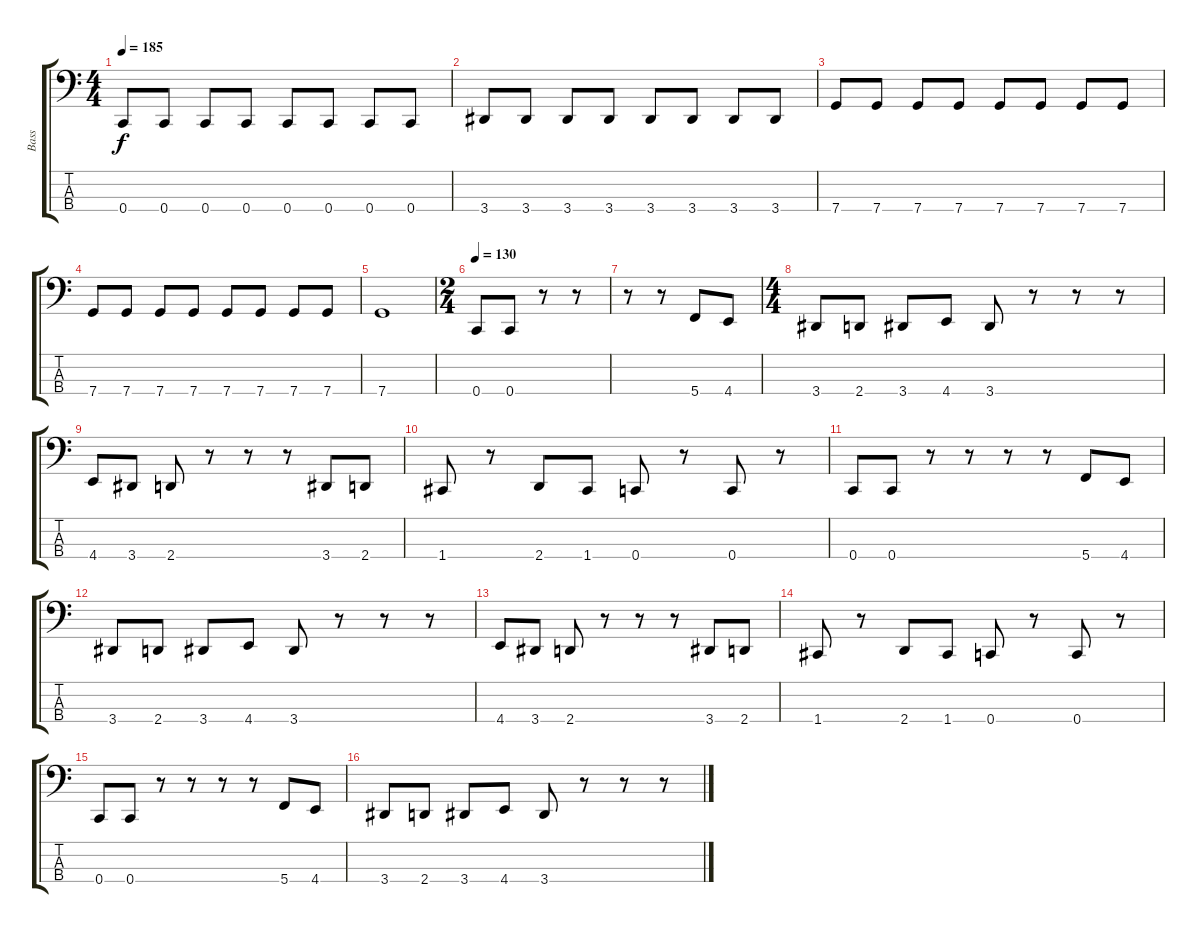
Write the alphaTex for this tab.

\track ("Bass" "Bass") {instrument electricbassfinger}
\staff {score tabs}
\tuning (F2 C2 G1 C1) {hide}
\ts (4 4)
\tempo 185
\clef f4
\ks c
0.4.8{dy f} 0.4.8 0.4.8 0.4.8 0.4.8 0.4.8 0.4.8 0.4.8 |
3.4.8 3.4.8 3.4.8 3.4.8 3.4.8 3.4.8 3.4.8 3.4.8 |
7.4.8 7.4.8 7.4.8 7.4.8 7.4.8 7.4.8 7.4.8 7.4.8 |
7.4.8 7.4.8 7.4.8 7.4.8 7.4.8 7.4.8 7.4.8 7.4.8 |
7.4.1 |
\ts (2 4)
\tempo 130
0.4.8 0.4.8 r.8 r.8 |
r.8 r.8 5.4.8 4.4.8 |
\ts (4 4)
3.4.8 2.4.8 3.4.8 4.4.8 3.4.8 r.8 r.8 r.8 |
4.4.8 3.4.8 2.4.8 r.8 r.8 r.8 3.4.8 2.4.8 |
1.4.8 r.8 2.4.8 1.4.8 0.4.8 r.8 0.4.8 r.8 |
0.4.8 0.4.8 r.8 r.8 r.8 r.8 5.4.8 4.4.8 |
3.4.8 2.4.8 3.4.8 4.4.8 3.4.8 r.8 r.8 r.8 |
4.4.8 3.4.8 2.4.8 r.8 r.8 r.8 3.4.8 2.4.8 |
1.4.8 r.8 2.4.8 1.4.8 0.4.8 r.8 0.4.8 r.8 |
0.4.8 0.4.8 r.8 r.8 r.8 r.8 5.4.8 4.4.8 |
3.4.8 2.4.8 3.4.8 4.4.8 3.4.8 r.8 r.8 r.8
